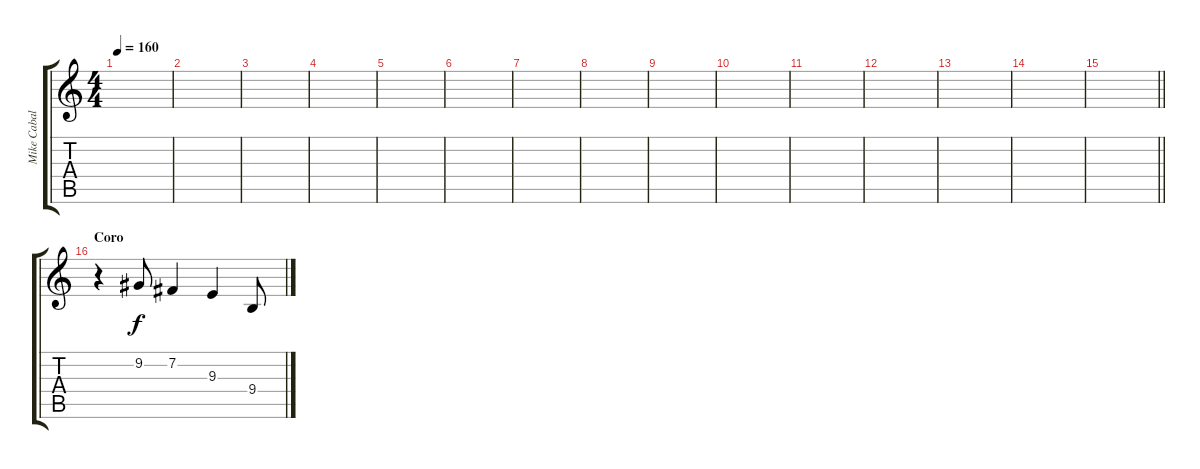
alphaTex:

\track ("Mike Caballero" "Mike Cabal") {instrument lead2sawtooth}
\staff {score tabs}
\tuning (E4 B3 G3 D3 A2 E2) {hide}
\ts (4 4)
\tempo 160
\clef g2
\ks c
|
|
|
|
|
|
|
|
|
|
|
|
|
|
\barLineRight lightlight
|
\section ("" "Coro")
r.4{volume 10} 9.2.8 7.2.4 9.3.4 9.4.8
